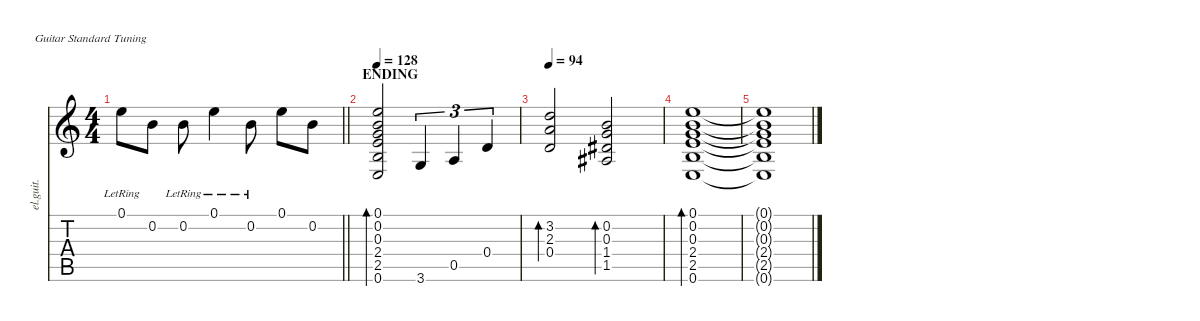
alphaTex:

\defaultSystemsLayout 4
\hideDynamics
\bracketExtendMode nobrackets
\otherSystemsTrackNameOrientation horizontal
\track ("Gtr.1" "el.guit.") {defaultSystemsLayout 8 instrument electricguitarclean}
\staff {score tabs}
\tuning (E4 B3 G3 D3 A2 E2)
\ts (4 4)
\tempo (128 hide)
\clef g2
\barLineRight lightlight
\ks c
0.1{lr t}.8{dy f beam Down} 0.2.8{dy mf beam Down} 0.2{lr}.8{dy f beam Down} 0.1{lr}.4{dy fff beam Down} 0.2{lr}.8{dy mp beam Down} 0.1.8{dy fff beam Down} 0.2.8{dy ff beam Down} |
\section ("" "ENDING")
\tempo 128
(0.1 0.2 0.3 2.4 2.5 0.6).2{bd 60 dy mf beam Up} 3.6.4{tu (3 2) dy fff beam Up} 0.5.4{tu (3 2) dy f beam Up} 0.4.4{tu (3 2) dy ff beam Up} |
\tempo 94
(3.2 2.3 0.4).2{bd 60 dy f beam Up} (0.2 0.3 1.4{acc #} 1.5{acc #}).2{bd 30 beam Up} |
(0.1 0.2 0.3 2.4 2.5 0.6).1{bd 240 dy mf beam Up} |
(0.1{t} 0.2{t} 0.3{t} 2.4{t} 2.5{t} 0.6{t}).1{dy f beam Up}
